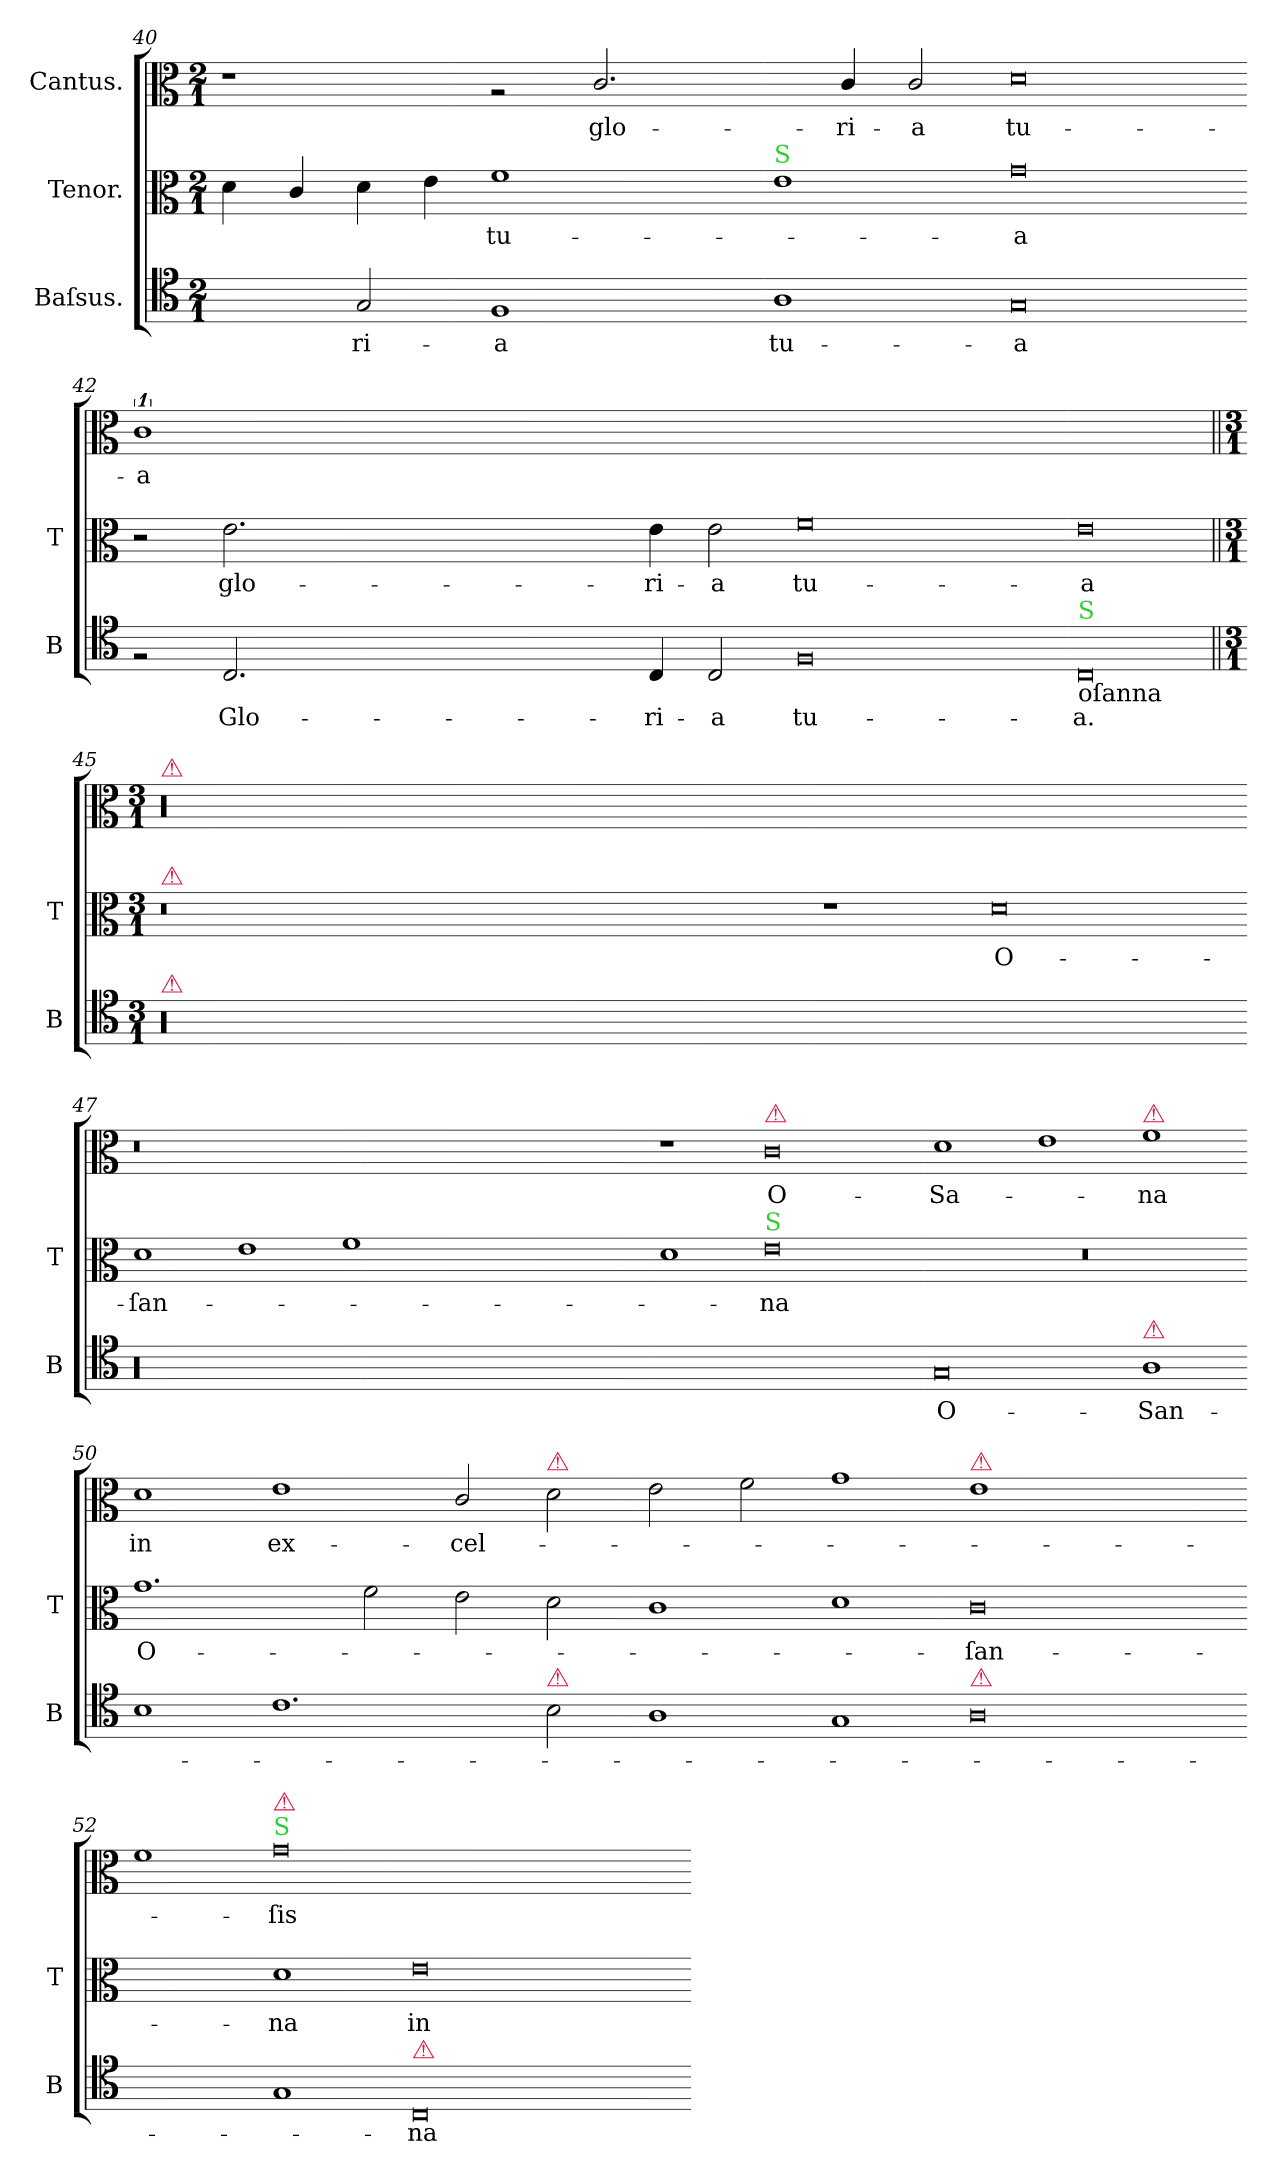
**kern	**text	**kern	**text	**kern	**text
*part3	*part3	*part2	*part2	*part1	*part1
*staff3	*staff3	*staff2	*staff2	*staff1	*staff1
*I"Baſsus.	*	*I"Tenor.	*	*I"Cantus.	*
*I'B	*	*I'T	*	*	*
*clefC4	*	*clefC3	*	*clefC3	*
*k[]	*	*k[]	*	*k[]	*
*M2/1	*	*M2/1	*	*M2/1	*
=40	=40	=40	=40	=40	=40
2ryy	.	4d\	.	1r	.
.	.	4c/	.	.	.
2G/	-ri-	4d\	.	.	.
.	.	4e\	.	.	.
1F	-a	1f	tu-	2rA	.
.	.	.	.	2.c/	glo-
4ryy	.	4ryy	.	.	.
=41-	=41-	=41-	=41-	=41-	=41-
!	!	!LO:TX:a:color=limegreen:t=S	!	!	!
1A	tu-	1e	.	4ryy	.
.	.	.	.	4c/	-ri-
.	.	.	.	2c/	-a
0G	-a	0g	-a	0d	tu-
=42-	=42-	=42-	=42-	=42-	=42-
2rF	.	2r	.	1%5c	-a
2.C/	Glo-	2.e\	glo-	.	.
4%15ryy	.	4%15ryy	.	.	.
=43-	=43-	=43-	=43-	=43-	=43-
4C/	-ri-	4e\	-ri-	0ryy	.
2C/	-a	2e\	-a	.	.
0F	tu-	0f	tu-	.	.
.	.	.	.	2.ryy	.
=44-	=44-	=44-	=44-	=44-	=44-
!LO:TX:a:color=limegreen:t=S	!	!	!	!	!
!LO:TX:b:t=oſanna	!	!	!	!	!
!LO:N:vis=0	!	!LO:N:vis=0	!	!	!
1C	-a.	1e	-a	1ryy	.
=45||	=45||	=45||	=45||	=45||	=45||
*M3/1	*	*M3/1	*	*M3/1	*
!	!	!	!	!LO:TX:a:color=crimson:t=⚠	!
!	!	!LO:TX:a:color=crimson:t=⚠	!	!	!
!LO:TX:a:color=crimson:t=⚠	!	!	!	!	!
00.r	.	0.r	.	00.r	.
.	.	0.ryy	.	.	.
=46-	=46-	=46-	=46-	=46-	=46-
0.ryy	.	1r	.	0.ryy	.
.	.	0d	O-	.	.
=47-	=47-	=47-	=47-	=47-	=47-
00.r	.	1d	-ſan-	0.r	.
.	.	1e	.	.	.
.	.	1f	.	.	.
.	.	0.ryy	.	0.ryy	.
=48-	=48-	=48-	=48-	=48-	=48-
0.ryy	.	1d	.	1r	.
!	!	!	!	!LO:TX:a:color=crimson:t=⚠	!
!	!	!LO:TX:a:color=limegreen:t=S	!	!	!
.	.	0e	-na	0c	O-
=49-	=49-	=49-	=49-	=49-	=49-
0G	O-	0.r	.	1d	-Sa-
.	.	.	.	1e	.
!	!	!	!	!LO:TX:a:color=crimson:t=⚠	!
!LO:TX:a:color=crimson:t=⚠	!	!	!	!	!
1A	-San-	.	.	1f	-na
=50-	=50-	=50-	=50-	=50-	=50-
1B	.	1.g	O-	1d	in
1.c	.	.	.	1e	ex-
.	.	2f\	.	.	.
.	.	2e\	.	2c/	-cel-
!	!	!	!	!LO:TX:a:color=crimson:t=⚠	!
!LO:TX:a:color=crimson:t=⚠	!	!	!	!	!
2B\	.	2d\	.	2d\	.
=51-	=51-	=51-	=51-	=51-	=51-
1A	.	1c	.	2e\	.
.	.	.	.	2f\	.
1G	.	1d	.	1g	.
!	!	!	!	!LO:TX:a:color=crimson:t=⚠	!
!LO:TX:a:color=crimson:t=⚠	!	!	!	!	!
0A	.	0c	-ſan-	1e	.
.	.	.	.	1ryy	.
=52-	=52-	=52-	=52-	=52-	=52-
1ryy	.	1ryy	.	1f	.
!	!	!	!	!LO:TX:a:color=limegreen:t=S	!
!	!	!	!	!LO:TX:a:color=crimson:t=⚠	!
1G	.	1d	-na	0g	-ſis
!LO:TX:a:color=crimson:t=⚠	!	!	!	!	!
0C	-na	0e	in	.	.
.	.	.	.	1ryy	.
=-	=-	=-	=-	=-	=-
*-	*-	*-	*-	*-	*-
